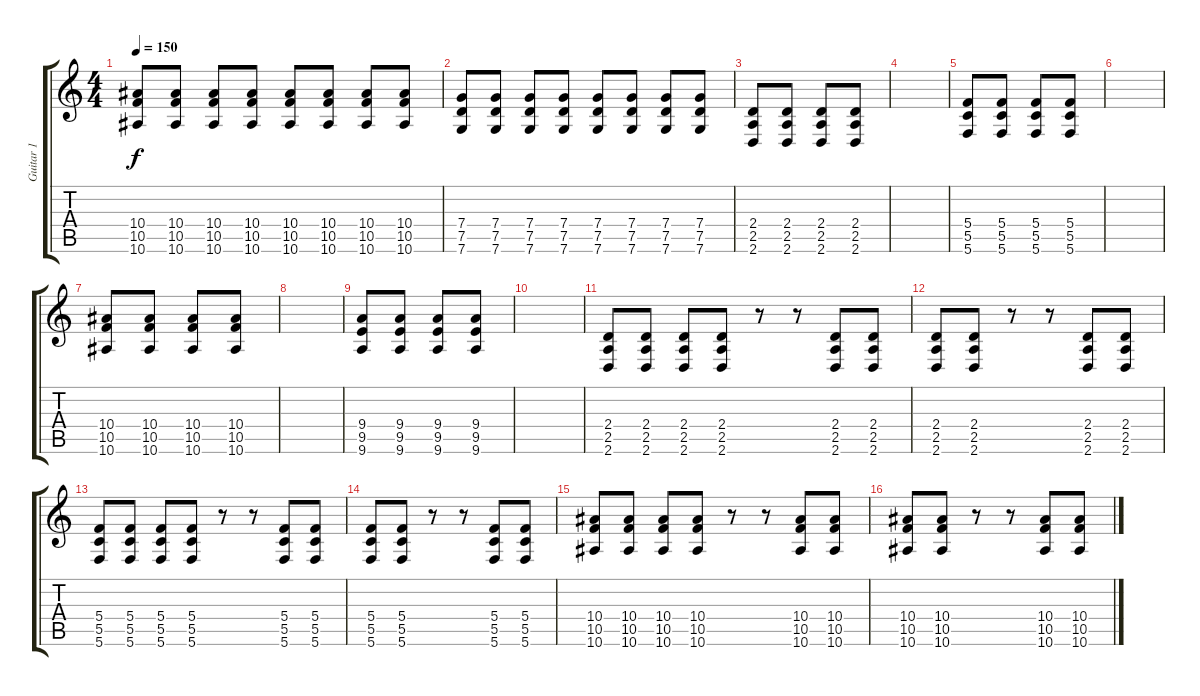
\track ("Guitar 1" "Guitar 1") {instrument overdrivenguitar}
\staff {score tabs}
\tuning (D4 A3 F3 C3 G2 C2) {hide}
\ts (4 4)
\tempo 150
\clef g2
\ks c
(10.4 10.5 10.6).8{dy f} (10.4 10.5 10.6).8 (10.4 10.5 10.6).8 (10.4 10.5 10.6).8 (10.4 10.5 10.6).8 (10.4 10.5 10.6).8 (10.4 10.5 10.6).8 (10.4 10.5 10.6).8 |
(7.4 7.5 7.6).8 (7.4 7.5 7.6).8 (7.4 7.5 7.6).8 (7.4 7.5 7.6).8 (7.4 7.5 7.6).8 (7.4 7.5 7.6).8 (7.4 7.5 7.6).8 (7.4 7.5 7.6).8 |
(2.4 2.5 2.6).8 (2.4 2.5 2.6).8 (2.4 2.5 2.6).8 (2.4 2.5 2.6).8 |
|
(5.4 5.5 5.6).8 (5.4 5.5 5.6).8 (5.4 5.5 5.6).8 (5.4 5.5 5.6).8 |
|
(10.4 10.5 10.6).8 (10.4 10.5 10.6).8 (10.4 10.5 10.6).8 (10.4 10.5 10.6).8 |
|
(9.4 9.5 9.6).8 (9.4 9.5 9.6).8 (9.4 9.5 9.6).8 (9.4 9.5 9.6).8 |
|
(2.4 2.5 2.6).8 (2.4 2.5 2.6).8 (2.4 2.5 2.6).8 (2.4 2.5 2.6).8 r.8 r.8 (2.4 2.5 2.6).8 (2.4 2.5 2.6).8 |
(2.4 2.5 2.6).8 (2.4 2.5 2.6).8 r.8 r.8 (2.4 2.5 2.6).8 (2.4 2.5 2.6).8 |
(5.4 5.5 5.6).8 (5.4 5.5 5.6).8 (5.4 5.5 5.6).8 (5.4 5.5 5.6).8 r.8 r.8 (5.4 5.5 5.6).8 (5.4 5.5 5.6).8 |
(5.4 5.5 5.6).8 (5.4 5.5 5.6).8 r.8 r.8 (5.4 5.5 5.6).8 (5.4 5.5 5.6).8 |
(10.4 10.5 10.6).8 (10.4 10.5 10.6).8 (10.4 10.5 10.6).8 (10.4 10.5 10.6).8 r.8 r.8 (10.4 10.5 10.6).8 (10.4 10.5 10.6).8 |
(10.4 10.5 10.6).8 (10.4 10.5 10.6).8 r.8 r.8 (10.4 10.5 10.6).8 (10.4 10.5 10.6).8
